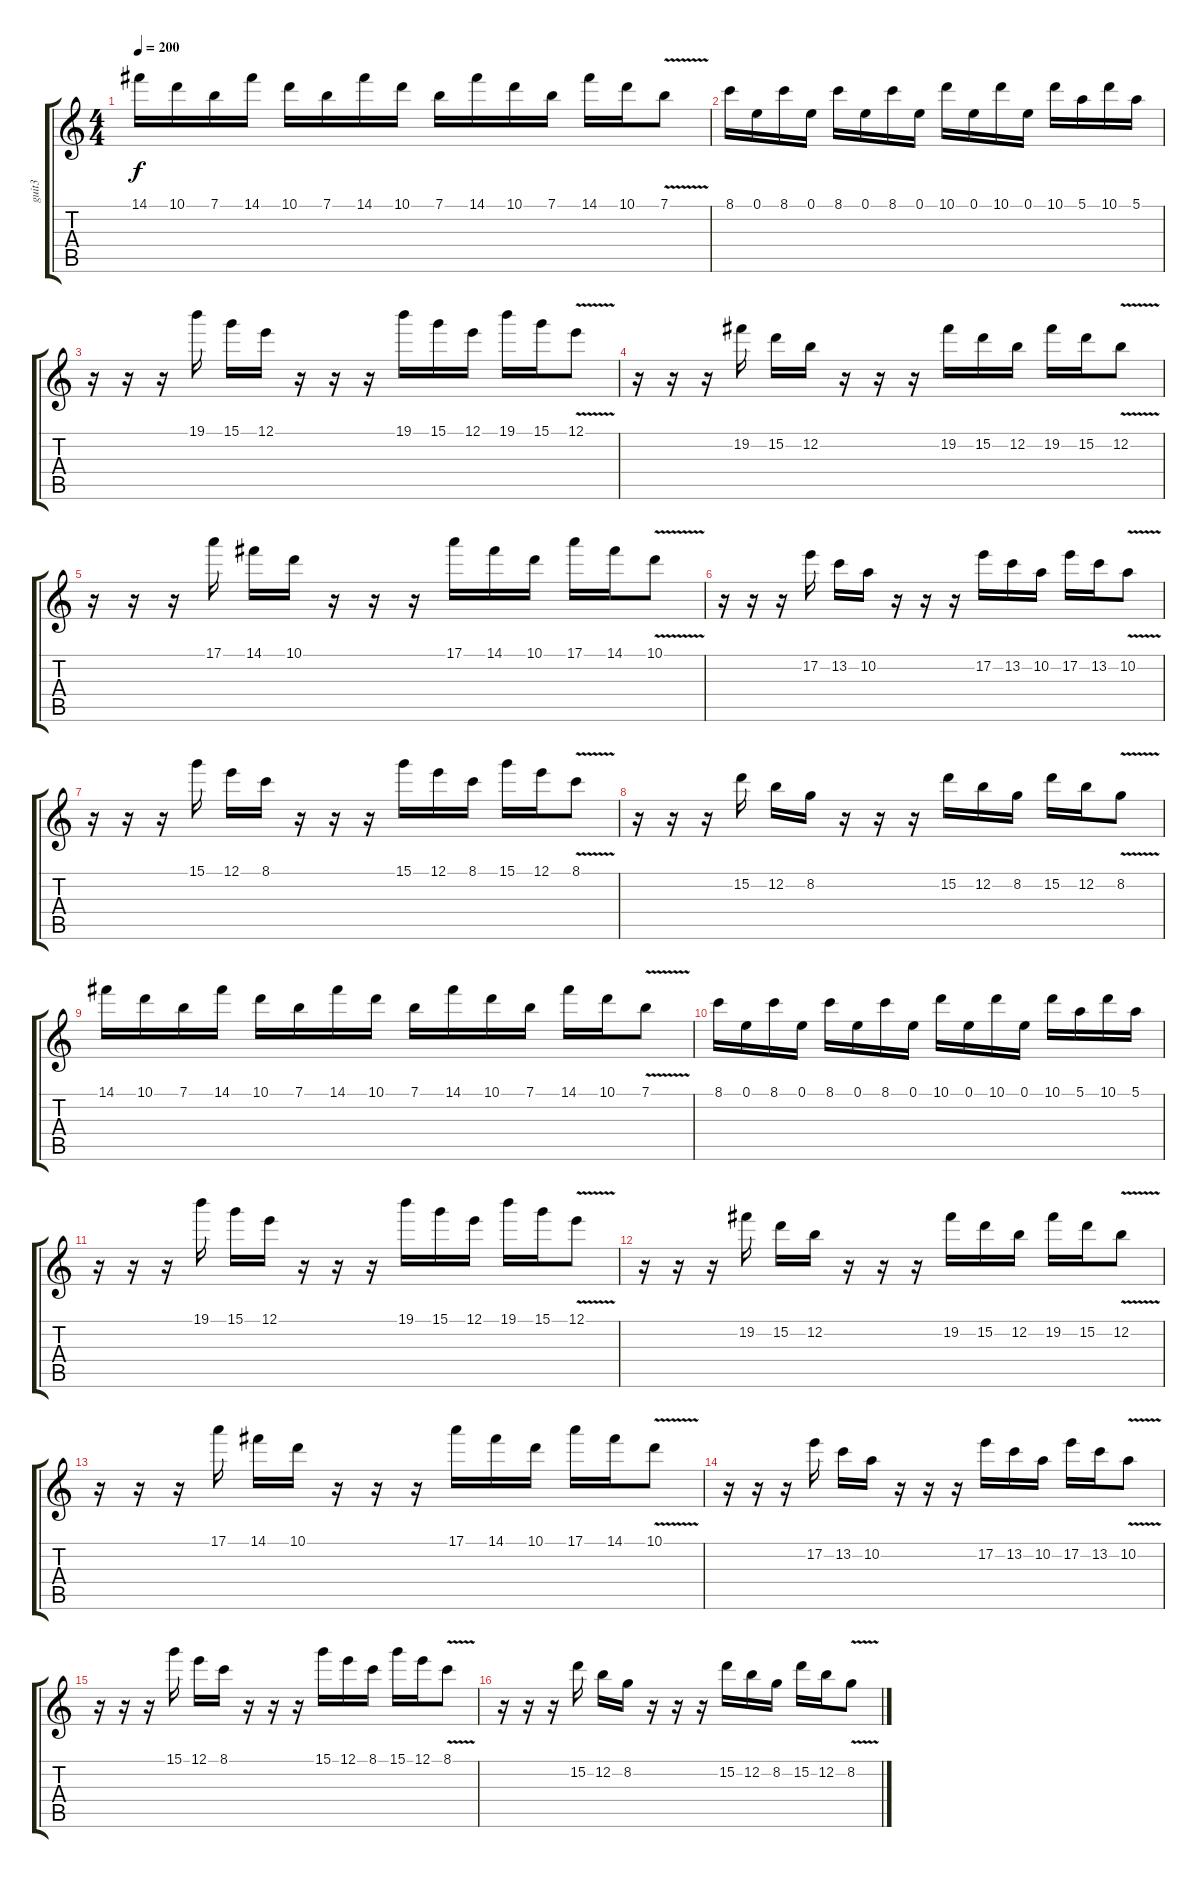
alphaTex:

\track ("guit3" "guit3") {instrument distortionguitar}
\staff {score tabs}
\tuning (E4 B3 G3 D3 A2 E2) {hide}
\ts (4 4)
\tempo 200
\clef g2
\ks c
14.1.16{dy f} 10.1.16 7.1.16 14.1.16 10.1.16 7.1.16 14.1.16 10.1.16 7.1.16 14.1.16 10.1.16 7.1.16 14.1.16 10.1.16 7.1{v}.8 |
8.1.16 0.1.16 8.1.16 0.1.16 8.1.16 0.1.16 8.1.16 0.1.16 10.1.16 0.1.16 10.1.16 0.1.16 10.1.16 5.1.16 10.1.16 5.1.16 |
r.16 r.16 r.16 19.1.16 15.1.16 12.1.16 r.16 r.16 r.16 19.1.16 15.1.16 12.1.16 19.1.16 15.1.16 12.1{v}.8 |
r.16 r.16 r.16 19.2.16 15.2.16 12.2.16 r.16 r.16 r.16 19.2.16 15.2.16 12.2.16 19.2.16 15.2.16 12.2{v}.8 |
r.16 r.16 r.16 17.1.16 14.1.16 10.1.16 r.16 r.16 r.16 17.1.16 14.1.16 10.1.16 17.1.16 14.1.16 10.1{v}.8 |
r.16 r.16 r.16 17.2.16 13.2.16 10.2.16 r.16 r.16 r.16 17.2.16 13.2.16 10.2.16 17.2.16 13.2.16 10.2{v}.8 |
r.16 r.16 r.16 15.1.16 12.1.16 8.1.16 r.16 r.16 r.16 15.1.16 12.1.16 8.1.16 15.1.16 12.1.16 8.1{v}.8 |
r.16 r.16 r.16 15.2.16 12.2.16 8.2.16 r.16 r.16 r.16 15.2.16 12.2.16 8.2.16 15.2.16 12.2.16 8.2{v}.8 |
14.1.16 10.1.16 7.1.16 14.1.16 10.1.16 7.1.16 14.1.16 10.1.16 7.1.16 14.1.16 10.1.16 7.1.16 14.1.16 10.1.16 7.1{v}.8 |
8.1.16 0.1.16 8.1.16 0.1.16 8.1.16 0.1.16 8.1.16 0.1.16 10.1.16 0.1.16 10.1.16 0.1.16 10.1.16 5.1.16 10.1.16 5.1.16 |
r.16 r.16 r.16 19.1.16 15.1.16 12.1.16 r.16 r.16 r.16 19.1.16 15.1.16 12.1.16 19.1.16 15.1.16 12.1{v}.8 |
r.16 r.16 r.16 19.2.16 15.2.16 12.2.16 r.16 r.16 r.16 19.2.16 15.2.16 12.2.16 19.2.16 15.2.16 12.2{v}.8 |
r.16 r.16 r.16 17.1.16 14.1.16 10.1.16 r.16 r.16 r.16 17.1.16 14.1.16 10.1.16 17.1.16 14.1.16 10.1{v}.8 |
r.16 r.16 r.16 17.2.16 13.2.16 10.2.16 r.16 r.16 r.16 17.2.16 13.2.16 10.2.16 17.2.16 13.2.16 10.2{v}.8 |
r.16 r.16 r.16 15.1.16 12.1.16 8.1.16 r.16 r.16 r.16 15.1.16 12.1.16 8.1.16 15.1.16 12.1.16 8.1{v}.8 |
r.16 r.16 r.16 15.2.16 12.2.16 8.2.16 r.16 r.16 r.16 15.2.16 12.2.16 8.2.16 15.2.16 12.2.16 8.2{v}.8
